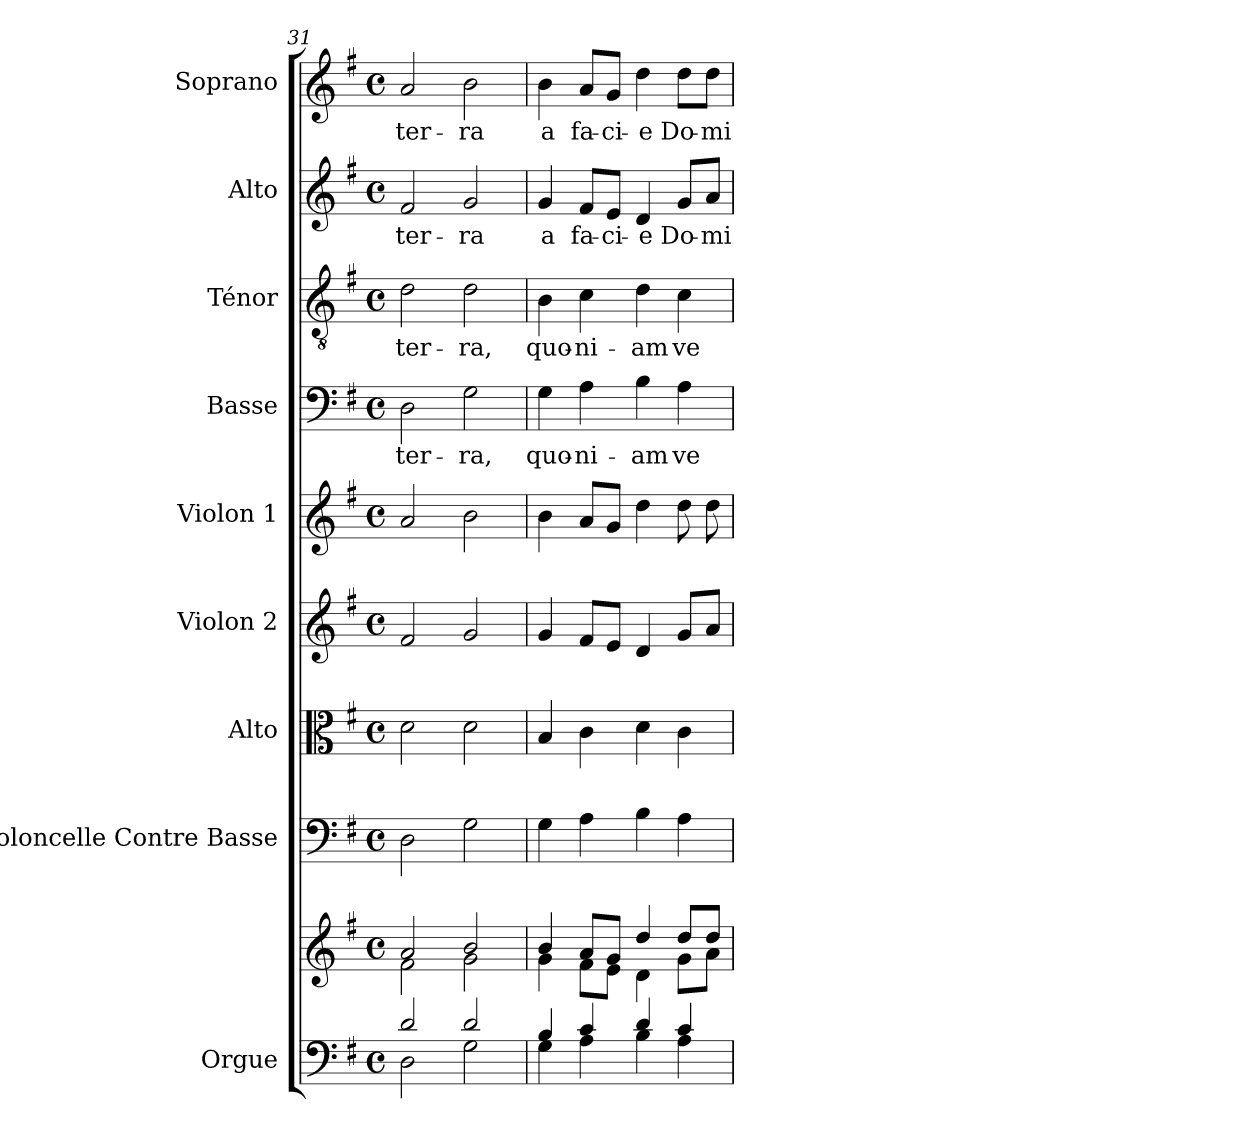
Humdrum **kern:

**kern	**kern	**kern	**kern	**kern	**kern	**kern	**text	**kern	**text	**kern	**text	**kern	**text
*part9	*part9	*part8	*part7	*part6	*part5	*part4	*part4	*part3	*part3	*part2	*part2	*part1	*part1
*staff10	*staff9	*staff8	*staff7	*staff6	*staff5	*staff4	*staff4	*staff3	*staff3	*staff2	*staff2	*staff1	*staff1
*I"Orgue	*	*I"Violoncelle Contre Basse	*I"Alto	*I"Violon 2	*I"Violon 1	*I"Basse	*	*I"Ténor	*	*I"Alto	*	*I"Soprano	*
*I'Org.	*	*I'Vlc CB	*I'Alt.	*I'Vln. 2	*I'Vln.1	*I'B.	*	*I'T.	*	*I'A.	*	*I'S.	*
*clefF4	*clefG2	*clefF4	*clefC3	*clefG2	*clefG2	*clefF4	*	*clefGv2	*	*clefG2	*	*clefG2	*
*k[f#]	*k[f#]	*k[f#]	*k[f#]	*k[f#]	*k[f#]	*k[f#]	*	*k[f#]	*	*k[f#]	*	*k[f#]	*
*G:	*G:	*G:	*G:	*G:	*G:	*G:	*	*G:	*	*G:	*	*G:	*
*M4/4	*M4/4	*M4/4	*M4/4	*M4/4	*M4/4	*M4/4	*	*M4/4	*	*M4/4	*	*M4/4	*
*met(c)	*met(c)	*met(c)	*met(c)	*met(c)	*met(c)	*met(c)	*	*met(c)	*	*met(c)	*	*met(c)	*
=31	=31	=31	=31	=31	=31	=31	=31	=31	=31	=31	=31	=31	=31
*^	*^	*	*	*	*	*	*	*	*	*	*	*	*
!	!	!	!	!	!	!	!	!	!LO:LY:b	!	!LO:LY:b	!	!LO:LY:b	!	!LO:LY:b
2d/	2D\	2a/	2f#\	2D\	2d\	2f#/	2a/	2D\	ter-	2d\	ter-	2f#/	ter-	2a/	ter-
!	!	!	!	!	!	!	!	!	!LO:LY:b	!	!LO:LY:b	!	!LO:LY:b	!	!LO:LY:b
2d/	2G\	2b/	2g\	2G\	2d\	2g/	2b\	2G\	-ra,	2d\	-ra,	2g/	-ra	2b\	-ra
=32	=32	=32	=32	=32	=32	=32	=32	=32	=32	=32	=32	=32	=32	=32	=32
!	!	!	!	!	!	!	!	!	!LO:LY:b	!	!LO:LY:b	!	!LO:LY:b	!	!LO:LY:b
4B/	4G\	4b/	4g\	4G\	4B/	4g/	4b\	4G\	quo-	4B\	quo-	4g/	a	4b\	a
!	!	!	!	!	!	!	!	!	!LO:LY:b	!	!LO:LY:b	!	!LO:LY:b	!	!LO:LY:b
4c/	4A\	8a/L	8f#\L	4A\	4c\	8f#/L	8a/L	4A\	-ni-	4c\	-ni-	8f#/L	fa-	8a/L	fa-
!	!	!	!	!	!	!	!	!	!	!	!	!	!LO:LY:b	!	!LO:LY:b
.	.	8g/J	8e\J	.	.	8e/J	8g/J	.	.	.	.	8e/J	-ci-	8g/J	-ci-
!	!	!	!	!	!	!	!	!	!LO:LY:b	!	!LO:LY:b	!	!LO:LY:b	!	!LO:LY:b
4d/	4B\	4dd/	4d\	4B\	4d\	4d/	4dd\	4B\	-am	4d\	-am	4d/	-e	4dd\	-e
!	!	!	!	!	!	!	!	!	!LO:LY:b	!	!LO:LY:b	!	!LO:LY:b	!	!LO:LY:b
4c/	4A\	8dd/L	8g\L	4A\	4c\	8g/L	8dd\	4A\	ve-	4c\	ve-	8g/L	Do-	8dd\L	Do-
!	!	!	!	!	!	!	!	!	!	!	!	!	!LO:LY:b	!	!LO:LY:b
.	.	8dd/J	8a\J	.	.	8a/J	8dd\	.	.	.	.	8a/J	-mi-	8dd\J	-mi-
*v	*v	*	*	*	*	*	*	*	*	*	*	*	*	*	*
*	*v	*v	*	*	*	*	*	*	*	*	*	*	*	*
=	=	=	=	=	=	=	=	=	=	=	=	=	=
*-	*-	*-	*-	*-	*-	*-	*-	*-	*-	*-	*-	*-	*-
